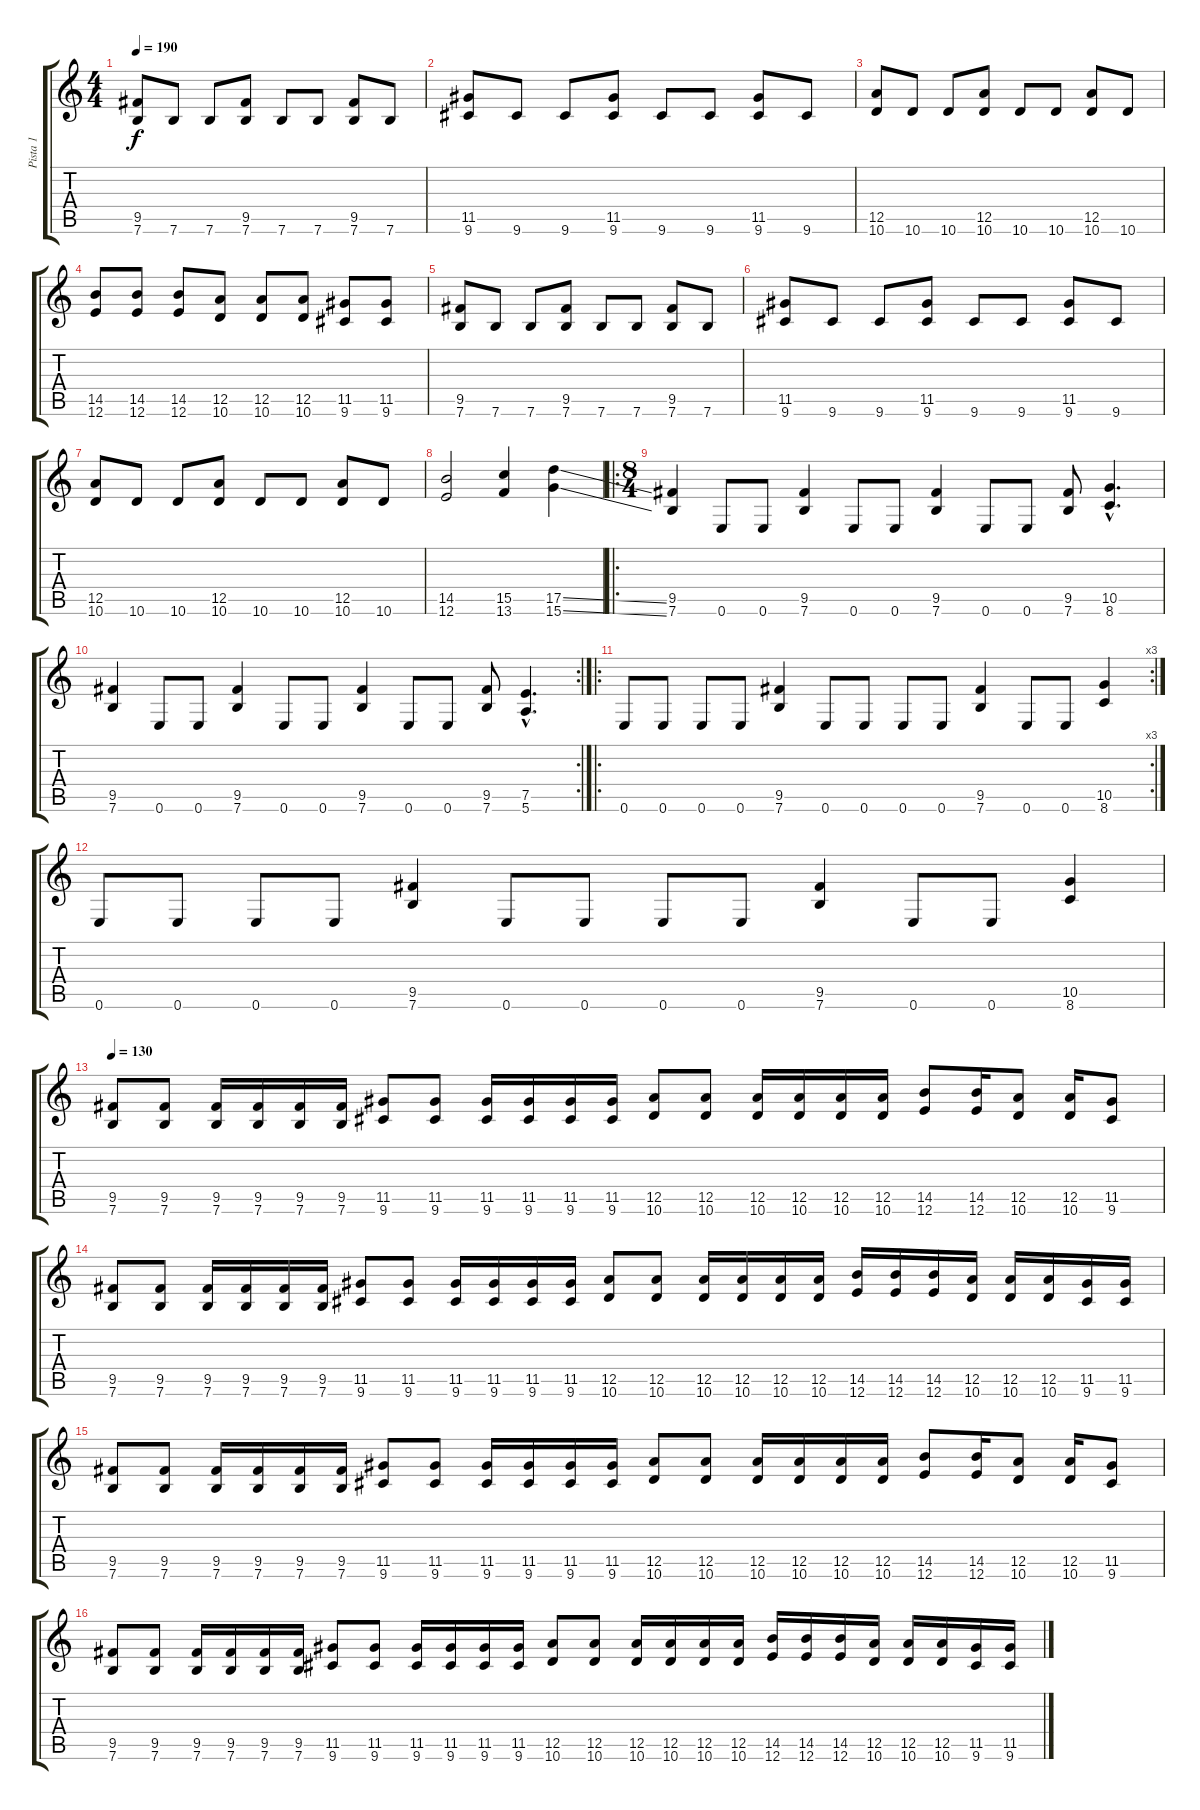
\track ("Pista 1" "Pista 1") {instrument distortionguitar}
\staff {score tabs}
\tuning (E4 B3 G3 D3 A2 E2) {hide}
\ts (4 4)
\tempo 190
\clef g2
\ks c
(9.5 7.6).8{dy f} 7.6.8 7.6.8 (9.5 7.6).8 7.6.8 7.6.8 (9.5 7.6).8 7.6.8 |
(11.5 9.6).8 9.6.8 9.6.8 (11.5 9.6).8 9.6.8 9.6.8 (11.5 9.6).8 9.6.8 |
(12.5 10.6).8 10.6.8 10.6.8 (12.5 10.6).8 10.6.8 10.6.8 (12.5 10.6).8 10.6.8 |
(14.5 12.6).8 (14.5 12.6).8 (14.5 12.6).8 (12.5 10.6).8 (12.5 10.6).8 (12.5 10.6).8 (11.5 9.6).8 (11.5 9.6).8 |
(9.5 7.6).8 7.6.8 7.6.8 (9.5 7.6).8 7.6.8 7.6.8 (9.5 7.6).8 7.6.8 |
(11.5 9.6).8 9.6.8 9.6.8 (11.5 9.6).8 9.6.8 9.6.8 (11.5 9.6).8 9.6.8 |
(12.5 10.6).8 10.6.8 10.6.8 (12.5 10.6).8 10.6.8 10.6.8 (12.5 10.6).8 10.6.8 |
(14.5 12.6).2 (15.5 13.6).4 (17.5{ss} 15.6{ss}).4 |
\ro
\ts (8 4)
(9.5 7.6).4 0.6.8 0.6.8 (9.5 7.6).4 0.6.8 0.6.8 (9.5 7.6).4 0.6.8 0.6.8 (9.5 7.6).8 (10.5{hac} 8.6{hac}).4{d} |
\rc 2
(9.5 7.6).4 0.6.8 0.6.8 (9.5 7.6).4 0.6.8 0.6.8 (9.5 7.6).4 0.6.8 0.6.8 (9.5 7.6).8 (7.5{hac} 5.6{hac}).4{d} |
\ro
\rc 3
0.6.8 0.6.8 0.6.8 0.6.8 (9.5 7.6).4 0.6.8 0.6.8 0.6.8 0.6.8 (9.5 7.6).4 0.6.8 0.6.8 (10.5 8.6).4 |
0.6.8 0.6.8 0.6.8 0.6.8 (9.5 7.6).4 0.6.8 0.6.8 0.6.8 0.6.8 (9.5 7.6).4 0.6.8 0.6.8 (10.5 8.6).4 |
\tempo 130
(9.5 7.6).8 (9.5 7.6).8 (9.5 7.6).16 (9.5 7.6).16 (9.5 7.6).16 (9.5 7.6).16 (11.5 9.6).8 (11.5 9.6).8 (11.5 9.6).16 (11.5 9.6).16 (11.5 9.6).16 (11.5 9.6).16 (12.5 10.6).8 (12.5 10.6).8 (12.5 10.6).16 (12.5 10.6).16 (12.5 10.6).16 (12.5 10.6).16 (14.5 12.6).8 (14.5 12.6).16 (12.5 10.6).8 (12.5 10.6).16 (11.5 9.6).8 |
(9.5 7.6).8 (9.5 7.6).8 (9.5 7.6).16 (9.5 7.6).16 (9.5 7.6).16 (9.5 7.6).16 (11.5 9.6).8 (11.5 9.6).8 (11.5 9.6).16 (11.5 9.6).16 (11.5 9.6).16 (11.5 9.6).16 (12.5 10.6).8 (12.5 10.6).8 (12.5 10.6).16 (12.5 10.6).16 (12.5 10.6).16 (12.5 10.6).16 (14.5 12.6).16 (14.5 12.6).16 (14.5 12.6).16 (12.5 10.6).16 (12.5 10.6).16 (12.5 10.6).16 (11.5 9.6).16 (11.5 9.6).16 |
(9.5 7.6).8 (9.5 7.6).8 (9.5 7.6).16 (9.5 7.6).16 (9.5 7.6).16 (9.5 7.6).16 (11.5 9.6).8 (11.5 9.6).8 (11.5 9.6).16 (11.5 9.6).16 (11.5 9.6).16 (11.5 9.6).16 (12.5 10.6).8 (12.5 10.6).8 (12.5 10.6).16 (12.5 10.6).16 (12.5 10.6).16 (12.5 10.6).16 (14.5 12.6).8 (14.5 12.6).16 (12.5 10.6).8 (12.5 10.6).16 (11.5 9.6).8 |
(9.5 7.6).8 (9.5 7.6).8 (9.5 7.6).16 (9.5 7.6).16 (9.5 7.6).16 (9.5 7.6).16 (11.5 9.6).8 (11.5 9.6).8 (11.5 9.6).16 (11.5 9.6).16 (11.5 9.6).16 (11.5 9.6).16 (12.5 10.6).8 (12.5 10.6).8 (12.5 10.6).16 (12.5 10.6).16 (12.5 10.6).16 (12.5 10.6).16 (14.5 12.6).16 (14.5 12.6).16 (14.5 12.6).16 (12.5 10.6).16 (12.5 10.6).16 (12.5 10.6).16 (11.5 9.6).16 (11.5 9.6).16
